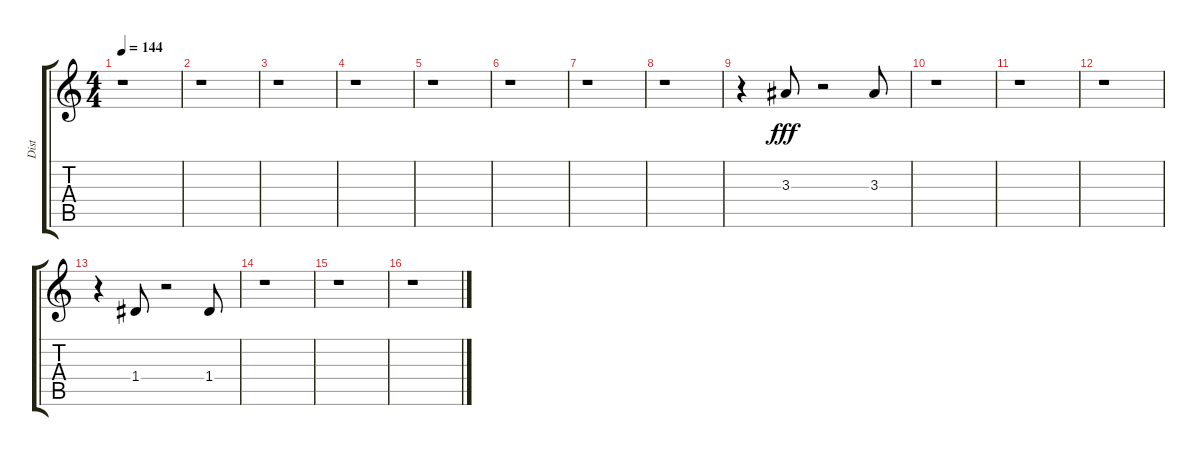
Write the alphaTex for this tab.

\track ("Dist" "Dist") {instrument distortionguitar}
\staff {score tabs}
\tuning (E4 B3 G3 D3 A2 E2) {hide}
\ts (4 4)
\tempo 144
\clef g2
\ks c
r.1{dy fff} |
r.1 |
r.1 |
r.1 |
r.1 |
r.1 |
r.1 |
r.1 |
r.4 3.3.8 r.2 3.3.8 |
r.1 |
r.1 |
r.1 |
r.4 1.4.8 r.2 1.4.8 |
r.1 |
r.1 |
r.1
